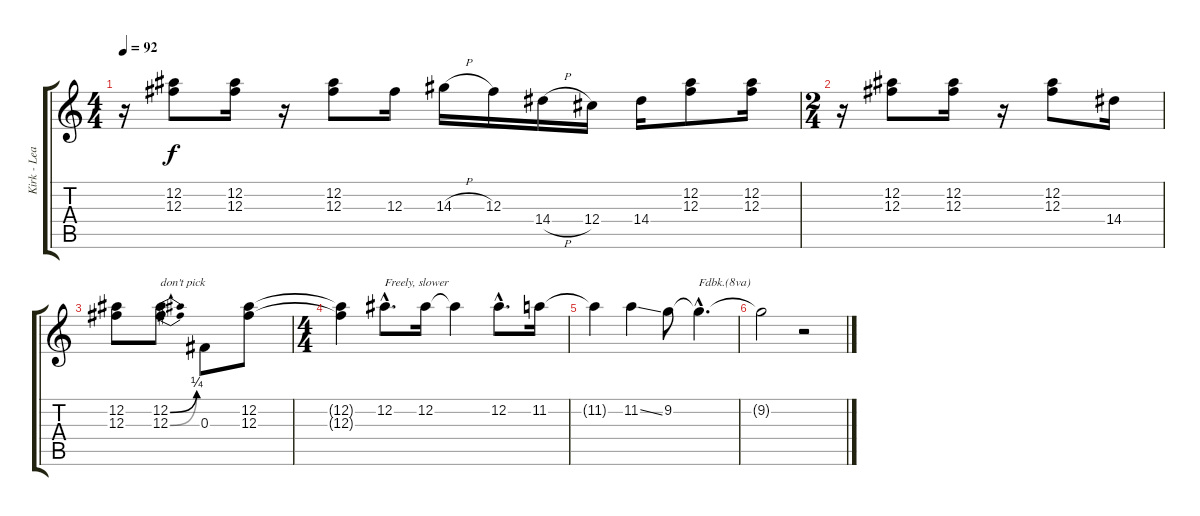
\track ("Kirk - Lead Guitar" "Kirk - Lea") {instrument distortionguitar}
\staff {score tabs}
\tuning (Eb4 Bb3 Gb3 Db3 Ab2 Eb2) {hide}
\ts (4 4)
\tempo 92
\clef g2
\ks c
r.16{dy f} (12.2 12.3).8 (12.2 12.3).16 r.16 (12.2 12.3).8 12.3.16 14.3{h}.16 12.3.16 14.4{h}.16 12.4.16 14.4.16 (12.2 12.3).8 (12.2 12.3).16 |
\ts (2 4)
r.16 (12.2 12.3).8 (12.2 12.3).16 r.16 (12.2 12.3).8 14.4.16 |
(12.2 12.3).8 (12.2{be (bend 0 0 60 1)} 12.3{be (bend 0 0 60 1)}).8{txt "don't pick"} 0.3.8 (12.2 12.3).8 |
\ts (4 4)
(12.2{t} 12.3{t}).4 12.2{hac}.8{d txt "Freely, slower"} 12.2.16 12.2{t}.4 12.2{hac}.8{d} 11.2.16 |
11.2{t}.4 11.2{ss}.4 9.2.8 9.2{hac t}.4{d txt "Fdbk.(8va)"} |
9.2{t}.2 r.2
